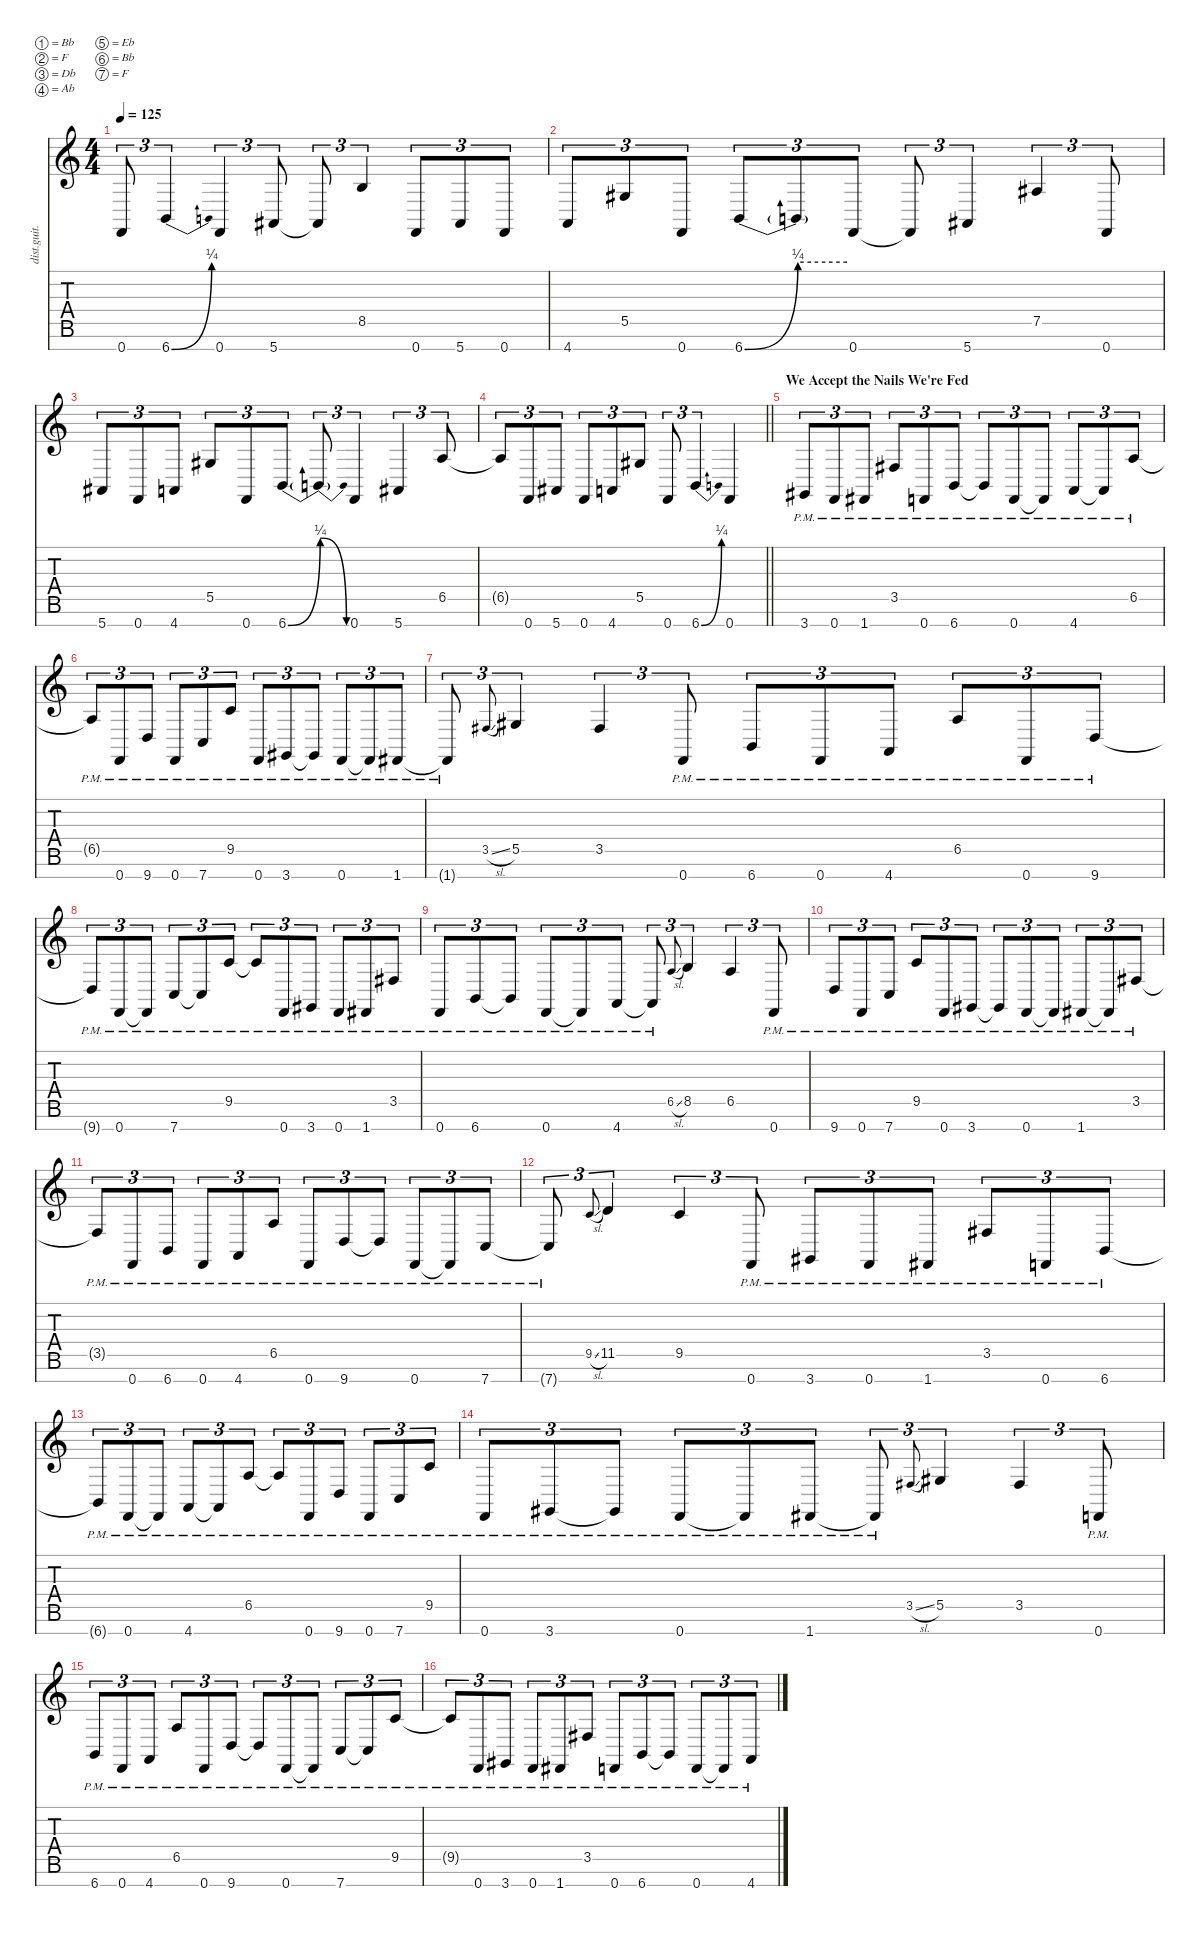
\defaultSystemsLayout 4
\hideDynamics
\bracketExtendMode nobrackets
\track ("8 string GUITAR 2 (Marten Hagstrom)" "dist.guit.") {instrument distortionguitar}
\staff {score tabs}
\tuning (Bb3 F3 Db3 Ab2 Eb2 Bb1 F1)
\ts (4 4)
\tempo 125
\clef g2
\ks c
0.7.8{tu (3 2) dy f beam Up} 6.7{be (bend 0 0 60 1)}.4{tu (3 2) beam Up} 0.7.4{tu (3 2) beam Up} 5.7{acc #}.8{tu (3 2) beam Up} 5.7{t acc #}.8{tu (3 2) beam Up} 8.5.4{tu (3 2) beam Up} 0.7.8{tu (3 2) beam Up} 5.7{acc #}.8{tu (3 2) beam Up} 0.7.8{tu (3 2) beam Up} |
4.7.8{tu (3 2) beam Up} 5.5{acc #}.8{tu (3 2) beam Up} 0.7.8{tu (3 2) beam Up} 6.7{be (bend 0 0 60 1)}.8{tu (3 2) beam Up} 6.7{be (hold 0 1 60 1) t}.8{tu (3 2) beam Up} 0.7.8{tu (3 2) beam Up} 0.7{t}.8{tu (3 2) beam Up} 5.7{acc #}.4{tu (3 2) beam Up} 7.5{acc #}.4{tu (3 2) beam Up} 0.7.8{tu (3 2) beam Up} |
5.7{acc #}.8{tu (3 2) beam Up} 0.7.8{tu (3 2) beam Up} 4.7.8{tu (3 2) beam Up} 5.5{acc #}.8{tu (3 2) beam Up} 0.7.8{tu (3 2) beam Up} 6.7{be (bend 0 0 60 1)}.8{tu (3 2) beam Up} 6.7{be (release 0 1 60 0) t}.8{tu (3 2) beam Up} 0.7.4{tu (3 2) beam Up} 5.7{acc #}.4{tu (3 2) beam Up} 6.5.8{tu (3 2) beam Up} |
\barLineRight lightlight
6.5{t}.8{tu (3 2) beam Up} 0.7.8{tu (3 2) beam Up} 5.7{acc #}.8{tu (3 2) beam Up} 0.7.8{tu (3 2) beam Up} 4.7.8{tu (3 2) beam Up} 5.5{acc #}.8{tu (3 2) beam Up} 0.7.8{tu (3 2) beam Up} 6.7{be (bend 0 0 60 1)}.4{tu (3 2) beam Up} 0.7.4{beam Up} |
\section ("" "We Accept the Nails We're Fed")
3.7{pm acc #}.8{tu (3 2) beam Up} 0.7{pm}.8{tu (3 2) beam Up} 1.7{pm acc #}.8{tu (3 2) beam Up} 3.5{pm acc #}.8{tu (3 2) beam Up} 0.7{pm}.8{tu (3 2) beam Up} 6.7{pm}.8{tu (3 2) beam Up} 6.7{pm t}.8{tu (3 2) beam Up} 0.7{pm}.8{tu (3 2) beam Up} 0.7{pm t}.8{tu (3 2) beam Up} 4.7{pm}.8{tu (3 2) beam Up} 4.7{pm t}.8{tu (3 2) beam Up} 6.5{pm}.8{tu (3 2) beam Up} |
6.5{pm t}.8{tu (3 2) beam Up} 0.7{pm}.8{tu (3 2) beam Up} 9.7{pm}.8{tu (3 2) beam Up} 0.7{pm}.8{tu (3 2) beam Up} 7.7{pm}.8{tu (3 2) beam Up} 9.5{pm}.8{tu (3 2) beam Up} 0.7{pm}.8{tu (3 2) beam Up} 3.7{pm acc #}.8{tu (3 2) beam Up} 3.7{pm t acc #}.8{tu (3 2) beam Up} 0.7{pm}.8{tu (3 2) beam Up} 0.7{pm t}.8{tu (3 2) beam Up} 1.7{pm acc #}.8{tu (3 2) beam Up} |
1.7{pm t acc #}.8{tu (3 2) beam Up} 3.5{sl acc #}.8{gr onbeat dy mf beam Up} 5.5{acc #}.4{tu (3 2) dy f beam Up} 3.5{acc #}.4{tu (3 2) beam Up} 0.7{pm}.8{tu (3 2) beam Up} 6.7{pm}.8{tu (3 2) beam Up} 0.7{pm}.8{tu (3 2) beam Up} 4.7{pm}.8{tu (3 2) beam Up} 6.5{pm}.8{tu (3 2) beam Up} 0.7{pm}.8{tu (3 2) beam Up} 9.7{pm}.8{tu (3 2) beam Up} |
9.7{pm t}.8{tu (3 2) beam Up} 0.7{pm}.8{tu (3 2) beam Up} 0.7{pm t}.8{tu (3 2) beam Up} 7.7{pm}.8{tu (3 2) beam Up} 7.7{pm t}.8{tu (3 2) beam Up} 9.5{pm}.8{tu (3 2) beam Up} 9.5{pm t}.8{tu (3 2) beam Up} 0.7{pm}.8{tu (3 2) beam Up} 3.7{pm acc #}.8{tu (3 2) beam Up} 0.7{pm}.8{tu (3 2) beam Up} 1.7{pm acc #}.8{tu (3 2) beam Up} 3.5{pm acc #}.8{tu (3 2) beam Up} |
0.7{pm}.8{tu (3 2) beam Up} 6.7{pm}.8{tu (3 2) beam Up} 6.7{pm t}.8{tu (3 2) beam Up} 0.7{pm}.8{tu (3 2) beam Up} 0.7{pm t}.8{tu (3 2) beam Up} 4.7{pm}.8{tu (3 2) beam Up} 4.7{pm t}.8{tu (3 2) beam Up} 6.5{sl}.8{gr onbeat dy mf beam Up} 8.5.4{tu (3 2) dy f beam Up} 6.5.4{tu (3 2) beam Up} 0.7{pm}.8{tu (3 2) beam Up} |
9.7{pm}.8{tu (3 2) beam Up} 0.7{pm}.8{tu (3 2) beam Up} 7.7{pm}.8{tu (3 2) beam Up} 9.5{pm}.8{tu (3 2) beam Up} 0.7{pm}.8{tu (3 2) beam Up} 3.7{pm acc #}.8{tu (3 2) beam Up} 3.7{pm t acc #}.8{tu (3 2) beam Up} 0.7{pm}.8{tu (3 2) beam Up} 0.7{pm t}.8{tu (3 2) beam Up} 1.7{pm acc #}.8{tu (3 2) beam Up} 1.7{pm t acc #}.8{tu (3 2) beam Up} 3.5{pm acc #}.8{tu (3 2) beam Up} |
3.5{pm t acc #}.8{tu (3 2) beam Up} 0.7{pm}.8{tu (3 2) beam Up} 6.7{pm}.8{tu (3 2) beam Up} 0.7{pm}.8{tu (3 2) beam Up} 4.7{pm}.8{tu (3 2) beam Up} 6.5{pm}.8{tu (3 2) beam Up} 0.7{pm}.8{tu (3 2) beam Up} 9.7{pm}.8{tu (3 2) beam Up} 9.7{pm t}.8{tu (3 2) beam Up} 0.7{pm}.8{tu (3 2) beam Up} 0.7{pm t}.8{tu (3 2) beam Up} 7.7{pm}.8{tu (3 2) beam Up} |
7.7{pm t}.8{tu (3 2) beam Up} 9.5{sl}.8{gr onbeat dy mf beam Up} 11.5.4{tu (3 2) dy f beam Up} 9.5.4{tu (3 2) beam Up} 0.7{pm}.8{tu (3 2) beam Up} 3.7{pm acc #}.8{tu (3 2) beam Up} 0.7{pm}.8{tu (3 2) beam Up} 1.7{pm acc #}.8{tu (3 2) beam Up} 3.5{pm acc #}.8{tu (3 2) beam Up} 0.7{pm}.8{tu (3 2) beam Up} 6.7{pm}.8{tu (3 2) beam Up} |
6.7{pm t}.8{tu (3 2) beam Up} 0.7{pm}.8{tu (3 2) beam Up} 0.7{pm t}.8{tu (3 2) beam Up} 4.7{pm}.8{tu (3 2) beam Up} 4.7{pm t}.8{tu (3 2) beam Up} 6.5{pm}.8{tu (3 2) beam Up} 6.5{pm t}.8{tu (3 2) beam Up} 0.7{pm}.8{tu (3 2) beam Up} 9.7{pm}.8{tu (3 2) beam Up} 0.7{pm}.8{tu (3 2) beam Up} 7.7{pm}.8{tu (3 2) beam Up} 9.5{pm}.8{tu (3 2) beam Up} |
0.7{pm}.8{tu (3 2) beam Up} 3.7{pm acc #}.8{tu (3 2) beam Up} 3.7{pm t acc #}.8{tu (3 2) beam Up} 0.7{pm}.8{tu (3 2) beam Up} 0.7{pm t}.8{tu (3 2) beam Up} 1.7{pm acc #}.8{tu (3 2) beam Up} 1.7{pm t acc #}.8{tu (3 2) beam Up} 3.5{sl acc #}.8{gr onbeat dy mf beam Up} 5.5{acc #}.4{tu (3 2) dy f beam Up} 3.5{acc #}.4{tu (3 2) beam Up} 0.7{pm}.8{tu (3 2) beam Up} |
6.7{pm}.8{tu (3 2) beam Up} 0.7{pm}.8{tu (3 2) beam Up} 4.7{pm}.8{tu (3 2) beam Up} 6.5{pm}.8{tu (3 2) beam Up} 0.7{pm}.8{tu (3 2) beam Up} 9.7{pm}.8{tu (3 2) beam Up} 9.7{pm t}.8{tu (3 2) beam Up} 0.7{pm}.8{tu (3 2) beam Up} 0.7{pm t}.8{tu (3 2) beam Up} 7.7{pm}.8{tu (3 2) beam Up} 7.7{pm t}.8{tu (3 2) beam Up} 9.5{pm}.8{tu (3 2) beam Up} |
9.5{pm t}.8{tu (3 2) beam Up} 0.7{pm}.8{tu (3 2) beam Up} 3.7{pm acc #}.8{tu (3 2) beam Up} 0.7{pm}.8{tu (3 2) beam Up} 1.7{pm acc #}.8{tu (3 2) beam Up} 3.5{pm acc #}.8{tu (3 2) beam Up} 0.7{pm}.8{tu (3 2) beam Up} 6.7{pm}.8{tu (3 2) beam Up} 6.7{pm t}.8{tu (3 2) beam Up} 0.7{pm}.8{tu (3 2) beam Up} 0.7{pm t}.8{tu (3 2) beam Up} 4.7{pm}.8{tu (3 2) beam Up}
